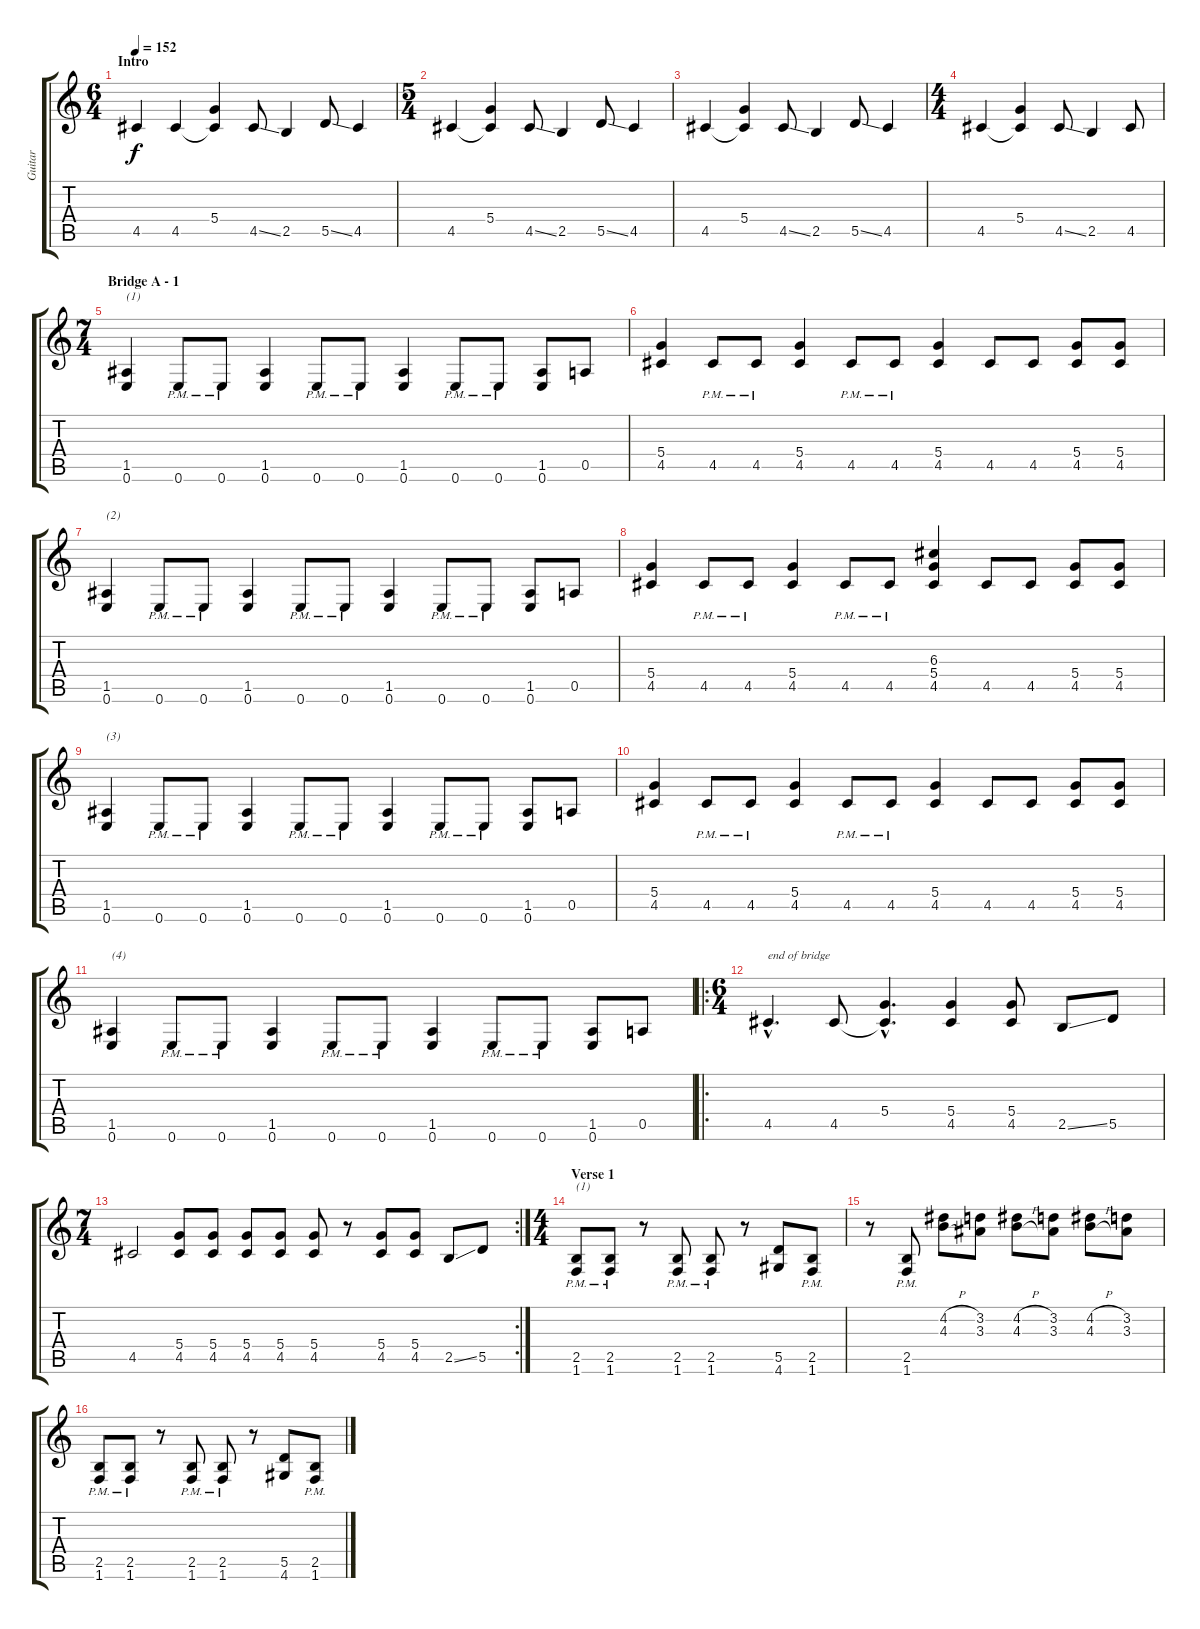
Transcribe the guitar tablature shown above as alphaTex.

\track ("Guitar" "Guitar") {instrument distortionguitar}
\staff {score tabs}
\tuning (E4 B3 G3 D3 A2 E2) {hide}
\ts (6 4)
\section ("" "Intro")
\tempo 152
\clef g2
\ks c
4.5.4{dy f instrument distortionguitar} 4.5.4 (5.4 4.5{t}).4 4.5{ss}.8 2.5.4 5.5{ss}.8 4.5.4 |
\ts (5 4)
4.5.4 (5.4 4.5{t}).4 4.5{ss}.8 2.5.4 5.5{ss}.8 4.5.4 |
4.5.4 (5.4 4.5{t}).4 4.5{ss}.8 2.5.4 5.5{ss}.8 4.5.4 |
\ts (4 4)
4.5.4 (5.4 4.5{t}).4 4.5{ss}.8 2.5.4 4.5.8 |
\ts (7 4)
\section ("" "Bridge A - 1")
(1.5 0.6).4{txt "(1)"} 0.6{pm}.8 0.6{pm}.8 (1.5 0.6).4 0.6{pm}.8 0.6{pm}.8 (1.5 0.6).4 0.6{pm}.8 0.6{pm}.8 (1.5 0.6).8 0.5.8 |
(5.4 4.5).4 4.5{pm}.8 4.5{pm}.8 (5.4 4.5).4 4.5{pm}.8 4.5{pm}.8 (5.4 4.5).4 4.5.8 4.5.8 (5.4 4.5).8 (5.4 4.5).8 |
(1.5 0.6).4{txt "(2)"} 0.6{pm}.8 0.6{pm}.8 (1.5 0.6).4 0.6{pm}.8 0.6{pm}.8 (1.5 0.6).4 0.6{pm}.8 0.6{pm}.8 (1.5 0.6).8 0.5.8 |
(5.4 4.5).4 4.5{pm}.8 4.5{pm}.8 (5.4 4.5).4 4.5{pm}.8 4.5{pm}.8 (6.3 5.4 4.5).4 4.5.8 4.5.8 (5.4 4.5).8 (5.4 4.5).8 |
(1.5 0.6).4{txt "(3)"} 0.6{pm}.8 0.6{pm}.8 (1.5 0.6).4 0.6{pm}.8 0.6{pm}.8 (1.5 0.6).4 0.6{pm}.8 0.6{pm}.8 (1.5 0.6).8 0.5.8 |
(5.4 4.5).4 4.5{pm}.8 4.5{pm}.8 (5.4 4.5).4 4.5{pm}.8 4.5{pm}.8 (5.4 4.5).4 4.5.8 4.5.8 (5.4 4.5).8 (5.4 4.5).8 |
(1.5 0.6).4{txt "(4)"} 0.6{pm}.8 0.6{pm}.8 (1.5 0.6).4 0.6{pm}.8 0.6{pm}.8 (1.5 0.6).4 0.6{pm}.8 0.6{pm}.8 (1.5 0.6).8 0.5.8 |
\ro
\ts (6 4)
4.5{hac}.4{d txt "end of bridge"} 4.5.8 (5.4{hac} 4.5{hac t}).4{d} (5.4 4.5).4 (5.4 4.5).8 2.5{ss}.8 5.5.8 |
\rc 2
\ts (7 4)
4.5.2 (5.4 4.5).8 (5.4 4.5).8 (5.4 4.5).8 (5.4 4.5).8 (5.4 4.5).8 r.8 (5.4 4.5).8 (5.4 4.5).8 2.5{ss}.8 5.5.8 |
\ts (4 4)
\section ("" "Verse 1")
(2.5{pm} 1.6{pm}).8{txt "(1)"} (2.5{pm} 1.6{pm}).8 r.8 (2.5{pm} 1.6{pm}).8 (2.5{pm} 1.6{pm}).8 r.8 (5.5 4.6).8 (2.5{pm} 1.6{pm}).8 |
r.8 (2.5{pm} 1.6{pm}).8 (4.2{h} 4.3{h}).8 (3.2 3.3).8 (4.2{h} 4.3{h}).8 (3.2 3.3).8 (4.2{h} 4.3{h}).8 (3.2 3.3).8 |
(2.5{pm} 1.6{pm}).8 (2.5{pm} 1.6{pm}).8 r.8 (2.5{pm} 1.6{pm}).8 (2.5{pm} 1.6{pm}).8 r.8 (5.5 4.6).8 (2.5{pm} 1.6{pm}).8
